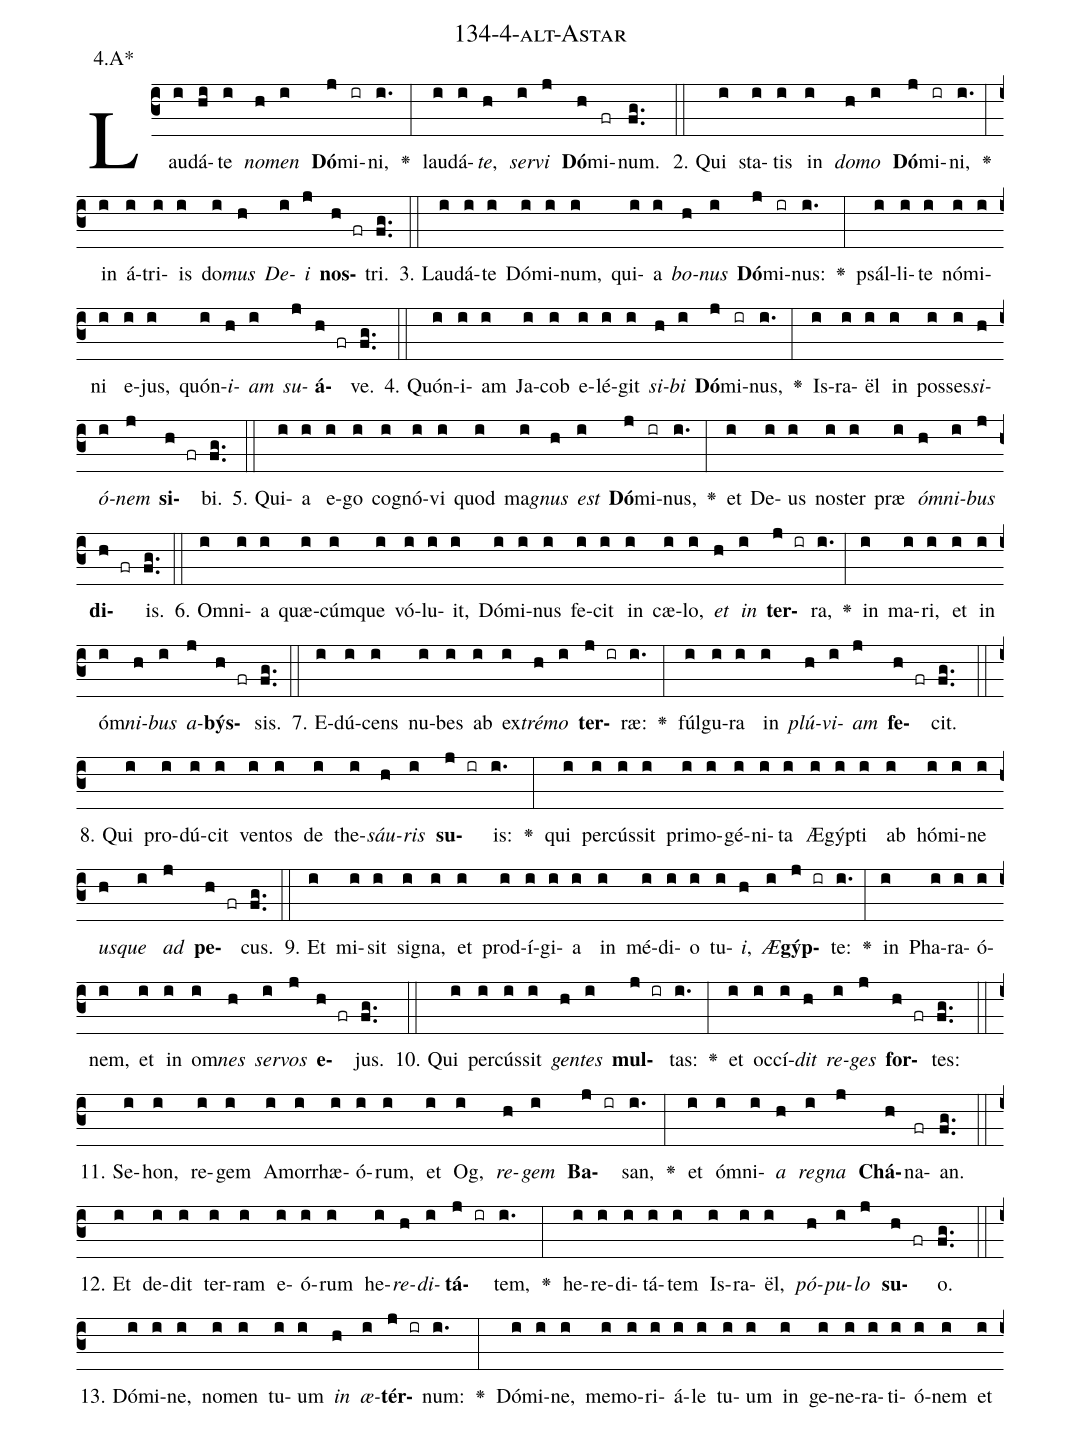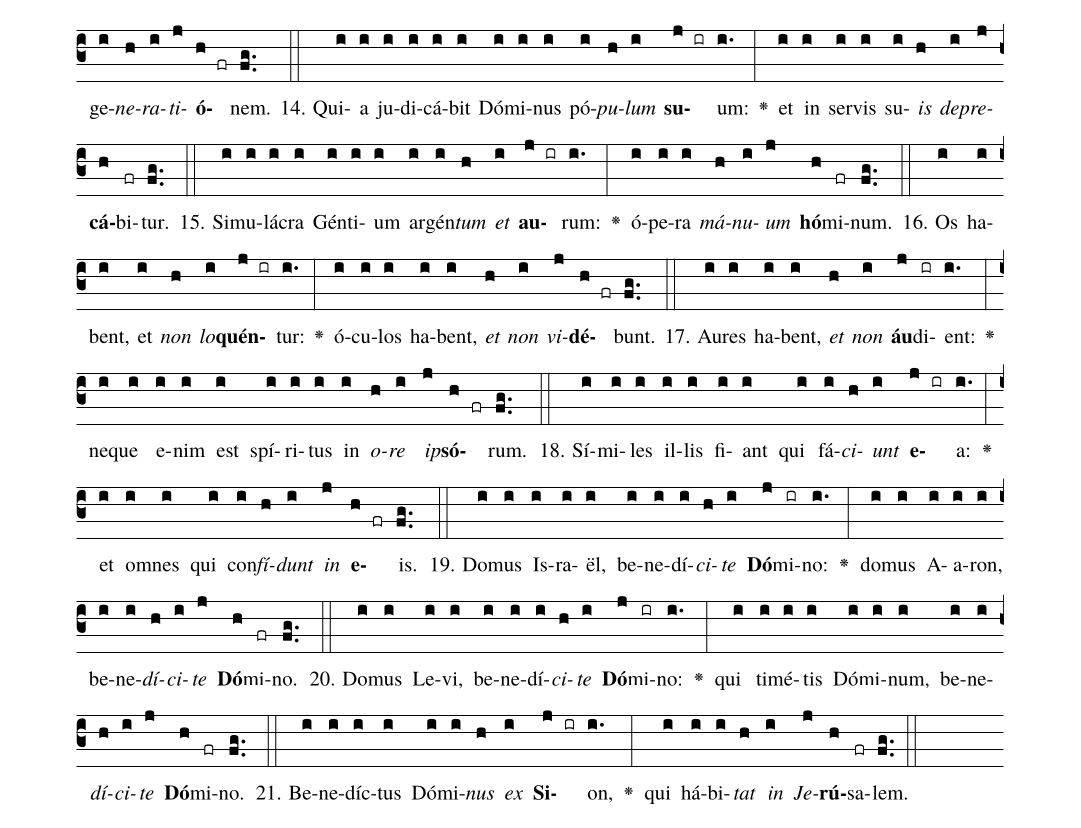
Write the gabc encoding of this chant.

name: 134-4-alt-Astar;
annotation: 4.A*;
%%
(c3)Lau(i)dá(hi)te(i) <i>no</i>(h)<i>men</i>(i) <b>Dó</b>(j)mi(ir)ni,(i.) <v>\greheightstar</v>(:) lau(i)dá(i)<i>te</i>,(h) <i>ser</i>(i)<i>vi</i>(j) <b>Dó</b>(h)mi(fr)num.(fg..) (::)
2. Qui(i) sta(i)tis(i) in(i) <i>do</i>(h)<i>mo</i>(i) <b>Dó</b>(j)mi(ir)ni,(i.) <v>\greheightstar</v>(:) in(i) á(i)tri(i)is(i) do(i)<i>mus</i>(h) <i>De</i>(i)<i>i</i>(j) <b>nos</b>(h fr)tri.(fg..) (::)
3. Lau(i)dá(i)te(i) Dó(i)mi(i)num,(i) qui(i)a(i) <i>bo</i>(h)<i>nus</i>(i) <b>Dó</b>(j)mi(ir)nus:(i.) <v>\greheightstar</v>(:) psál(i)li(i)te(i) nó(i)mi(i)ni(i) e(i)jus,(i) quón(i)<i>i</i>(h)<i>am</i>(i) <i>su</i>(j)<b>á</b>(h fr)ve.(fg..) (::)
4. Quón(i)i(i)am(i) Ja(i)cob(i) e(i)lé(i)git(i) <i>si</i>(h)<i>bi</i>(i) <b>Dó</b>(j)mi(ir)nus,(i.) <v>\greheightstar</v>(:) Is(i)ra(i)ël(i) in(i) pos(i)ses(i)<i>si</i>(h)<i>ó</i>(i)<i>nem</i>(j) <b>si</b>(h fr)bi.(fg..) (::)
5. Qui(i)a(i) e(i)go(i) co(i)gnó(i)vi(i) quod(i) ma(i)<i>gnus</i>(h) <i>est</i>(i) <b>Dó</b>(j)mi(ir)nus,(i.) <v>\greheightstar</v>(:) et(i) De(i)us(i) nos(i)ter(i) præ(i) <i>óm</i>(h)<i>ni</i>(i)<i>bus</i>(j) <b>di</b>(h fr)is.(fg..) (::)
6. Om(i)ni(i)a(i) quæ(i)cúm(i)que(i) vó(i)lu(i)it,(i) Dó(i)mi(i)nus(i) fe(i)cit(i) in(i) cæ(i)lo,(i) <i>et</i>(h) <i>in</i>(i) <b>ter</b>(j ir)ra,(i.) <v>\greheightstar</v>(:) in(i) ma(i)ri,(i) et(i) in(i) óm(i)<i>ni</i>(h)<i>bus</i>(i) <i>a</i>(j)<b>býs</b>(h fr)sis.(fg..) (::)
7. E(i)dú(i)cens(i) nu(i)bes(i) ab(i) ex(i)<i>tré</i>(h)<i>mo</i>(i) <b>ter</b>(j ir)ræ:(i.) <v>\greheightstar</v>(:) fúl(i)gu(i)ra(i) in(i) <i>plú</i>(h)<i>vi</i>(i)<i>am</i>(j) <b>fe</b>(h fr)cit.(fg..) (::)
8. Qui(i) pro(i)dú(i)cit(i) ven(i)tos(i) de(i) the(i)<i>sáu</i>(h)<i>ris</i>(i) <b>su</b>(j ir)is:(i.) <v>\greheightstar</v>(:) qui(i) per(i)cús(i)sit(i) pri(i)mo(i)gé(i)ni(i)ta(i) Æ(i)gýp(i)ti(i) ab(i) hó(i)mi(i)ne(i) <i>us</i>(h)<i>que</i>(i) <i>ad</i>(j) <b>pe</b>(h fr)cus.(fg..) (::)
9. Et(i) mi(i)sit(i) si(i)gna,(i) et(i) prod(i)í(i)gi(i)a(i) in(i) mé(i)di(i)o(i) tu(i)<i>i</i>,(h) <i>Æ</i>(i)<b>gýp</b>(j ir)te:(i.) <v>\greheightstar</v>(:) in(i) Pha(i)ra(i)ó(i)nem,(i) et(i) in(i) om(i)<i>nes</i>(h) <i>ser</i>(i)<i>vos</i>(j) <b>e</b>(h fr)jus.(fg..) (::)
10. Qui(i) per(i)cús(i)sit(i) <i>gen</i>(h)<i>tes</i>(i) <b>mul</b>(j ir)tas:(i.) <v>\greheightstar</v>(:) et(i) oc(i)cí(i)<i>dit</i>(h) <i>re</i>(i)<i>ges</i>(j) <b>for</b>(h fr)tes:(fg..) (::)
11. Se(i)hon,(i) re(i)gem(i) A(i)mor(i)rhæ(i)ó(i)rum,(i) et(i) Og,(i) <i>re</i>(h)<i>gem</i>(i) <b>Ba</b>(j ir)san,(i.) <v>\greheightstar</v>(:) et(i) óm(i)ni(i)<i>a</i>(h) <i>re</i>(i)<i>gna</i>(j) <b>Chá</b>(h)na(fr)an.(fg..) (::)
12. Et(i) de(i)dit(i) ter(i)ram(i) e(i)ó(i)rum(i) he(i)<i>re</i>(h)<i>di</i>(i)<b>tá</b>(j ir)tem,(i.) <v>\greheightstar</v>(:) he(i)re(i)di(i)tá(i)tem(i) Is(i)ra(i)ël,(i) <i>pó</i>(h)<i>pu</i>(i)<i>lo</i>(j) <b>su</b>(h fr)o.(fg..) (::)
13. Dó(i)mi(i)ne,(i) no(i)men(i) tu(i)um(i) <i>in</i>(h) <i>æ</i>(i)<b>tér</b>(j ir)num:(i.) <v>\greheightstar</v>(:) Dó(i)mi(i)ne,(i) me(i)mo(i)ri(i)á(i)le(i) tu(i)um(i) in(i) ge(i)ne(i)ra(i)ti(i)ó(i)nem(i) et(i) ge(i)<i>ne</i>(h)<i>ra</i>(i)<i>ti</i>(j)<b>ó</b>(h fr)nem.(fg..) (::)
14. Qui(i)a(i) ju(i)di(i)cá(i)bit(i) Dó(i)mi(i)nus(i) pó(i)<i>pu</i>(h)<i>lum</i>(i) <b>su</b>(j ir)um:(i.) <v>\greheightstar</v>(:) et(i) in(i) ser(i)vis(i) su(i)<i>is</i>(h) <i>de</i>(i)<i>pre</i>(j)<b>cá</b>(h)bi(fr)tur.(fg..) (::)
15. Si(i)mu(i)lá(i)cra(i) Gén(i)ti(i)um(i) ar(i)gén(i)<i>tum</i>(h) <i>et</i>(i) <b>au</b>(j ir)rum:(i.) <v>\greheightstar</v>(:) ó(i)pe(i)ra(i) <i>má</i>(h)<i>nu</i>(i)<i>um</i>(j) <b>hó</b>(h)mi(fr)num.(fg..) (::)
16. Os(i) ha(i)bent,(i) et(i) <i>non</i>(h) <i>lo</i>(i)<b>quén</b>(j ir)tur:(i.) <v>\greheightstar</v>(:) ó(i)cu(i)los(i) ha(i)bent,(i) <i>et</i>(h) <i>non</i>(i) <i>vi</i>(j)<b>dé</b>(h fr)bunt.(fg..) (::)
17. Au(i)res(i) ha(i)bent,(i) <i>et</i>(h) <i>non</i>(i) <b>áu</b>(j)di(ir)ent:(i.) <v>\greheightstar</v>(:) ne(i)que(i) e(i)nim(i) est(i) spí(i)ri(i)tus(i) in(i) <i>o</i>(h)<i>re</i>(i) <i>ip</i>(j)<b>só</b>(h fr)rum.(fg..) (::)
18. Sí(i)mi(i)les(i) il(i)lis(i) fi(i)ant(i) qui(i) fá(i)<i>ci</i>(h)<i>unt</i>(i) <b>e</b>(j ir)a:(i.) <v>\greheightstar</v>(:) et(i) om(i)nes(i) qui(i) con(i)<i>fí</i>(h)<i>dunt</i>(i) <i>in</i>(j) <b>e</b>(h fr)is.(fg..) (::)
19. Do(i)mus(i) Is(i)ra(i)ël,(i) be(i)ne(i)dí(i)<i>ci</i>(h)<i>te</i>(i) <b>Dó</b>(j)mi(ir)no:(i.) <v>\greheightstar</v>(:) do(i)mus(i) A(i)a(i)ron,(i) be(i)ne(i)<i>dí</i>(h)<i>ci</i>(i)<i>te</i>(j) <b>Dó</b>(h)mi(fr)no.(fg..) (::)
20. Do(i)mus(i) Le(i)vi,(i) be(i)ne(i)dí(i)<i>ci</i>(h)<i>te</i>(i) <b>Dó</b>(j)mi(ir)no:(i.) <v>\greheightstar</v>(:) qui(i) ti(i)mé(i)tis(i) Dó(i)mi(i)num,(i) be(i)ne(i)<i>dí</i>(h)<i>ci</i>(i)<i>te</i>(j) <b>Dó</b>(h)mi(fr)no.(fg..) (::)
21. Be(i)ne(i)díc(i)tus(i) Dó(i)mi(i)<i>nus</i>(h) <i>ex</i>(i) <b>Si</b>(j ir)on,(i.) <v>\greheightstar</v>(:) qui(i) há(i)bi(i)<i>tat</i>(h) <i>in</i>(i) <i>Je</i>(j)<b>rú</b>(h)sa(fr)lem.(fg..) (::)
